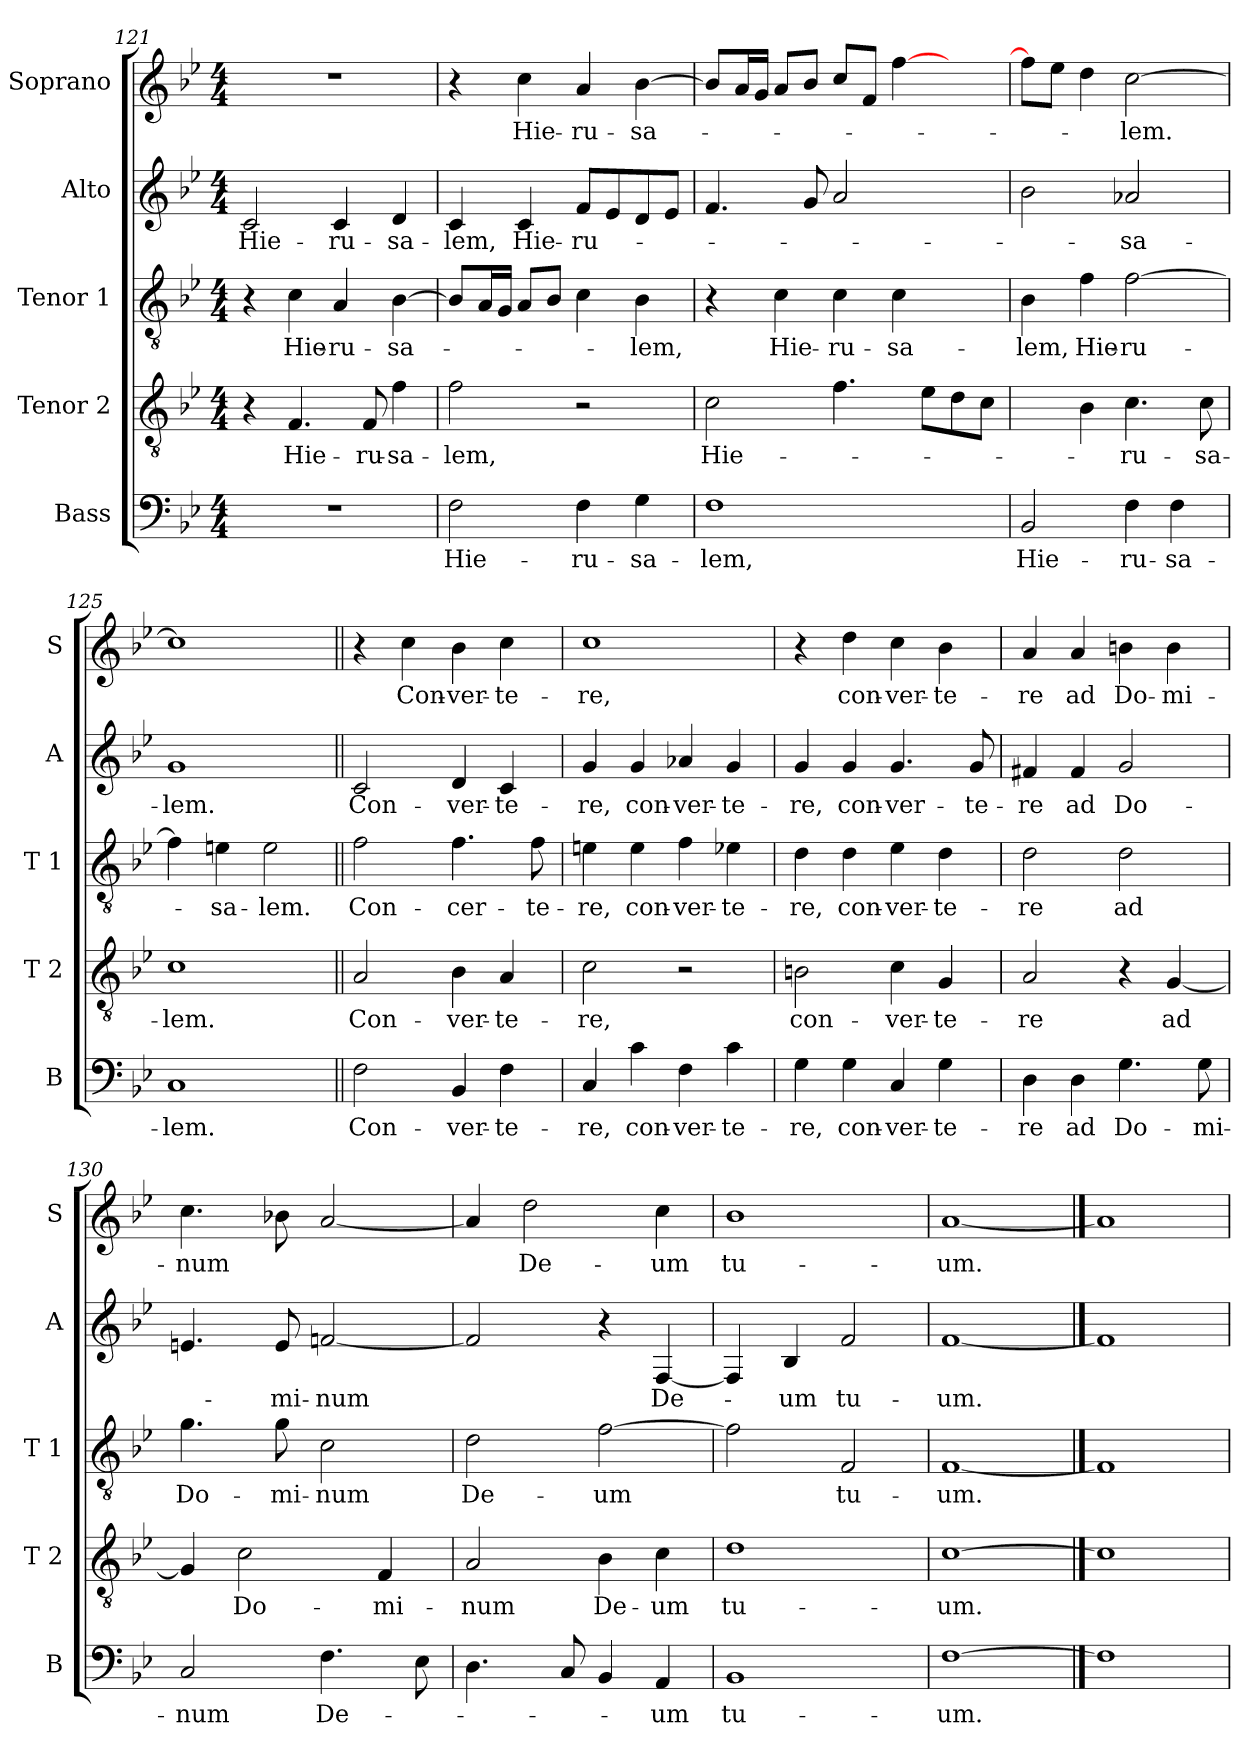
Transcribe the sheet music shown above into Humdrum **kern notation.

**kern	**text	**kern	**text	**kern	**text	**kern	**text	**kern	**text
*part5	*part5	*part4	*part4	*part3	*part3	*part2	*part2	*part1	*part1
*staff5	*staff5	*staff4	*staff4	*staff3	*staff3	*staff2	*staff2	*staff1	*staff1
*I"Bass	*	*I"Tenor 2	*	*I"Tenor 1	*	*I"Alto	*	*I"Soprano	*
*I'B	*	*I'T 2	*	*I'T 1	*	*I'A	*	*I'S	*
!!LO:LB:g=z
*clefF4	*	*clefGv2	*	*clefGv2	*	*clefG2	*	*clefG2	*
*k[b-e-]	*	*k[b-e-]	*	*k[b-e-]	*	*k[b-e-]	*	*k[b-e-]	*
*g:	*	*g:	*	*g:	*	*g:	*	*g:	*
*M4/4	*	*M4/4	*	*M4/4	*	*M4/4	*	*M4/4	*
=121	=121	=121	=121	=121	=121	=121	=121	=121	=121
!	!	!	!	!	!	!	!LO:LY:b	!	!
1r	.	4r	.	4r	.	2c/	Hie-	1r	.
!	!	!	!LO:LY:b	!	!LO:LY:b	!	!	!	!
.	.	4.F/	Hie-	4c\	Hie-	.	.	.	.
!	!	!	!	!	!LO:LY:b	!	!LO:LY:b	!	!
.	.	.	.	4A/	-ru-	4c/	-ru-	.	.
!	!	!	!LO:LY:b	!	!	!	!	!	!
.	.	8F/	-ru-	.	.	.	.	.	.
!	!	!	!LO:LY:b	!	!LO:LY:b	!	!LO:LY:b	!	!
.	.	4f\	-sa-	[4B-\	-sa-	4d/	-sa-	.	.
=122	=122	=122	=122	=122	=122	=122	=122	=122	=122
!	!LO:LY:b	!	!LO:LY:b	!	!	!	!LO:LY:b	!	!
2F\	Hie-	2f\	-lem,	8B-/L]	.	4c/	-lem,	4r	.
.	.	.	.	16A/L	.	.	.	.	.
.	.	.	.	16G/JJ	.	.	.	.	.
!	!	!	!	!	!	!	!LO:LY:b	!	!LO:LY:b
.	.	.	.	8A/L	.	4c/	Hie-	4cc\	Hie-
.	.	.	.	8B-/J	.	.	.	.	.
!	!LO:LY:b	!	!	!	!	!	!LO:LY:b	!	!LO:LY:b
4F\	-ru-	2r	.	4c\	.	8f/L	-ru-	4a/	-ru-
.	.	.	.	.	.	8e-/	.	.	.
!	!LO:LY:b	!	!	!	!LO:LY:b	!	!	!	!LO:LY:b
4G\	-sa-	.	.	4B-\	-lem,	8d/	.	[4b-\	-sa-
.	.	.	.	.	.	8e-/J	.	.	.
=123	=123	=123	=123	=123	=123	=123	=123	=123	=123
!	!LO:LY:b	!	!LO:LY:b	!	!	!	!	!	!
1F	-lem,	2c\	Hie-	4r	.	4.f/	.	8b-/L]	.
.	.	.	.	.	.	.	.	16a/L	.
.	.	.	.	.	.	.	.	16g/JJ	.
!	!	!	!	!	!LO:LY:b	!	!	!	!
.	.	.	.	4c\	Hie-	.	.	8a/L	.
.	.	.	.	.	.	8g/	.	8b-/J	.
!	!	!	!	!	!LO:LY:b	!	!	!	!
.	.	4.f\	.	4c\	-ru-	2a/	.	8cc/L	.
.	.	.	.	.	.	.	.	8f/J	.
!	!	!	!	!	!LO:LY:b	!	!	!	!
.	.	.	.	4c\	-sa-	.	.	[4ff\	.
.	.	8e-\L	.	.	.	.	.	.	.
4ryy	.	8d\	.	4ryy	.	4ryy	.	4ryy	.
.	.	8c\J	.	.	.	.	.	.	.
=124	=124	=124	=124	=124	=124	=124	=124	=124	=124
!	!LO:LY:b	!	!	!	!LO:LY:b	!	!	!	!
2BB-/	Hie-	8d\Lyy	.	4B-\	-lem,	2b-\	.	8ff\L]	.
.	.	8c\Jyy	.	.	.	.	.	8ee-\J	.
!	!	!	!	!	!LO:LY:b	!	!	!	!
.	.	4B-\	.	4f\	Hie-	.	.	4dd\	.
!	!LO:LY:b	!	!LO:LY:b	!	!LO:LY:b	!	!LO:LY:b	!	!LO:LY:b
4F\	-ru-	4.c\	-ru-	[2f\	-ru-	2a-X/	-sa-	[2cc\	-lem.
!	!LO:LY:b	!	!	!	!	!	!	!	!
4F\	-sa-	.	.	.	.	.	.	.	.
!	!	!	!LO:LY:b	!	!	!	!	!	!
.	.	8c\	-sa-	.	.	.	.	.	.
=125	=125	=125	=125	=125	=125	=125	=125	=125	=125
!	!LO:LY:b	!	!LO:LY:b	!	!	!	!LO:LY:b	!	!
1C	-lem.	1c	-lem.	4f\]	.	1g	-lem.	1cc]	.
!	!	!	!	!	!LO:LY:b	!	!	!	!
.	.	.	.	4en\	-sa-	.	.	.	.
!	!	!	!	!	!LO:LY:b	!	!	!	!
.	.	.	.	2e\	-lem.	.	.	.	.
!!LO:LB:g=z
=126||	=126||	=126||	=126||	=126||	=126||	=126||	=126||	=126||	=126||
!	!LO:LY:b	!	!LO:LY:b	!	!LO:LY:b	!	!LO:LY:b	!	!
2F\	Con-	2A/	Con-	2f\	Con-	2c/	Con-	4r	.
!	!	!	!	!	!	!	!	!	!LO:LY:b
.	.	.	.	.	.	.	.	4cc\	Con-
!	!LO:LY:b	!	!LO:LY:b	!	!LO:LY:b	!	!LO:LY:b	!	!LO:LY:b
4BB-/	-ver-	4B-\	-ver-	4.f\	-cer-	4d/	-ver-	4b-\	-ver-
!	!LO:LY:b	!	!LO:LY:b	!	!	!	!LO:LY:b	!	!LO:LY:b
4F\	-te-	4A/	-te-	.	.	4c/	-te-	4cc\	-te-
!	!	!	!	!	!LO:LY:b	!	!	!	!
.	.	.	.	8f\	-te-	.	.	.	.
=127	=127	=127	=127	=127	=127	=127	=127	=127	=127
!	!LO:LY:b	!	!LO:LY:b	!	!LO:LY:b	!	!LO:LY:b	!	!LO:LY:b
4C/	-re,	2c\	-re,	4en\	-re,	4g/	-re,	1cc	-re,
!	!LO:LY:b	!	!	!	!LO:LY:b	!	!LO:LY:b	!	!
4c\	con-	.	.	4e\	con-	4g/	con-	.	.
!	!LO:LY:b	!	!	!	!LO:LY:b	!	!LO:LY:b	!	!
4F\	-ver-	2r	.	4f\	-ver-	4a-X/	-ver-	.	.
!	!LO:LY:b	!	!	!	!LO:LY:b	!	!LO:LY:b	!	!
4c\	-te-	.	.	4e-X\	-te-	4g/	-te-	.	.
=128	=128	=128	=128	=128	=128	=128	=128	=128	=128
!	!LO:LY:b	!	!LO:LY:b	!	!LO:LY:b	!	!LO:LY:b	!	!
4G\	-re,	2Bn\	con-	4d\	-re,	4g/	-re,	4r	.
!	!LO:LY:b	!	!	!	!LO:LY:b	!	!LO:LY:b	!	!LO:LY:b
4G\	con-	.	.	4d\	con-	4g/	con-	4dd\	con-
!	!LO:LY:b	!	!LO:LY:b	!	!LO:LY:b	!	!LO:LY:b	!	!LO:LY:b
4C/	-ver-	4c\	-ver-	4e-\	-ver-	4.g/	-ver-	4cc\	-ver-
!	!LO:LY:b	!	!LO:LY:b	!	!LO:LY:b	!	!	!	!LO:LY:b
4G\	-te-	4G/	-te-	4d\	-te-	.	.	4b-\	-te-
!	!	!	!	!	!	!	!LO:LY:b	!	!
.	.	.	.	.	.	8g/	-te-	.	.
=129	=129	=129	=129	=129	=129	=129	=129	=129	=129
!	!LO:LY:b	!	!LO:LY:b	!	!LO:LY:b	!	!LO:LY:b	!	!LO:LY:b
4D\	-re	2A/	-re	2d\	-re	4f#X/	-re	4a/	-re
!	!LO:LY:b	!	!	!	!	!	!LO:LY:b	!	!LO:LY:b
4D\	ad	.	.	.	.	4f#/	ad	4a/	ad
!	!LO:LY:b	!	!	!	!LO:LY:b	!	!LO:LY:b	!	!LO:LY:b
4.G\	Do-	4r	.	2d\	ad	2g/	Do-	4bn\	Do-
!	!	!	!LO:LY:b	!	!	!	!	!	!LO:LY:b
.	.	[4G/	ad	.	.	.	.	4b\	-mi-
!	!LO:LY:b	!	!	!	!	!	!	!	!
8G\	-mi-	.	.	.	.	.	.	.	.
=130	=130	=130	=130	=130	=130	=130	=130	=130	=130
!	!LO:LY:b	!	!	!	!LO:LY:b	!	!	!	!LO:LY:b
2C/	-num	4G/]	.	4.g\	Do-	4.en/	.	4.cc\	-num
!	!	!	!LO:LY:b	!	!	!	!	!	!
.	.	2c\	Do-	.	.	.	.	.	.
!	!	!	!	!	!LO:LY:b	!	!LO:LY:b	!	!
.	.	.	.	8g\	-mi-	8e/	-mi-	8b-X\	.
!	!LO:LY:b	!	!	!	!LO:LY:b	!	!LO:LY:b	!	!
4.F\	De-	.	.	2c\	-num	[2fn/	-num	[2a/	.
!	!	!	!LO:LY:b	!	!	!	!	!	!
.	.	4F/	-mi-	.	.	.	.	.	.
8E-\	.	.	.	.	.	.	.	.	.
=131	=131	=131	=131	=131	=131	=131	=131	=131	=131
!	!	!	!LO:LY:b	!	!LO:LY:b	!	!	!	!
4.D\	.	2A/	-num	2d\	De-	2f/]	.	4a/]	.
!	!	!	!	!	!	!	!	!	!LO:LY:b
.	.	.	.	.	.	.	.	2dd\	De-
8C/	.	.	.	.	.	.	.	.	.
!	!	!	!LO:LY:b	!	!LO:LY:b	!	!	!	!
4BB-/	.	4B-\	De-	[2f\	-um	4r	.	.	.
!	!LO:LY:b	!	!LO:LY:b	!	!	!	!LO:LY:b	!	!LO:LY:b
4AA/	-um	4c\	-um	.	.	[4F/	De-	4cc\	-um
=132	=132	=132	=132	=132	=132	=132	=132	=132	=132
!	!LO:LY:b	!	!LO:LY:b	!	!	!	!	!	!LO:LY:b
1BB-	tu-	1d	tu-	2f\]	.	4F/]	.	1b-	tu-
!	!	!	!	!	!	!	!LO:LY:b	!	!
.	.	.	.	.	.	4B-/	-um	.	.
!	!	!	!	!	!LO:LY:b	!	!LO:LY:b	!	!
.	.	.	.	2F/	tu-	2f/	tu-	.	.
=133	=133	=133	=133	=133	=133	=133	=133	=133	=133
!	!LO:LY:b	!	!LO:LY:b	!	!LO:LY:b	!	!LO:LY:b	!	!LO:LY:b
[1F	-um.	[1c	-um.	[1F	-um.	[1f	-um.	[1a	-um.
==134	==134	==134	==134	==134	==134	==134	==134	==134	==134
1F]	.	1c]	.	1F]	.	1f]	.	1a]	.
=	=	=	=	=	=	=	=	=	=
*-	*-	*-	*-	*-	*-	*-	*-	*-	*-
